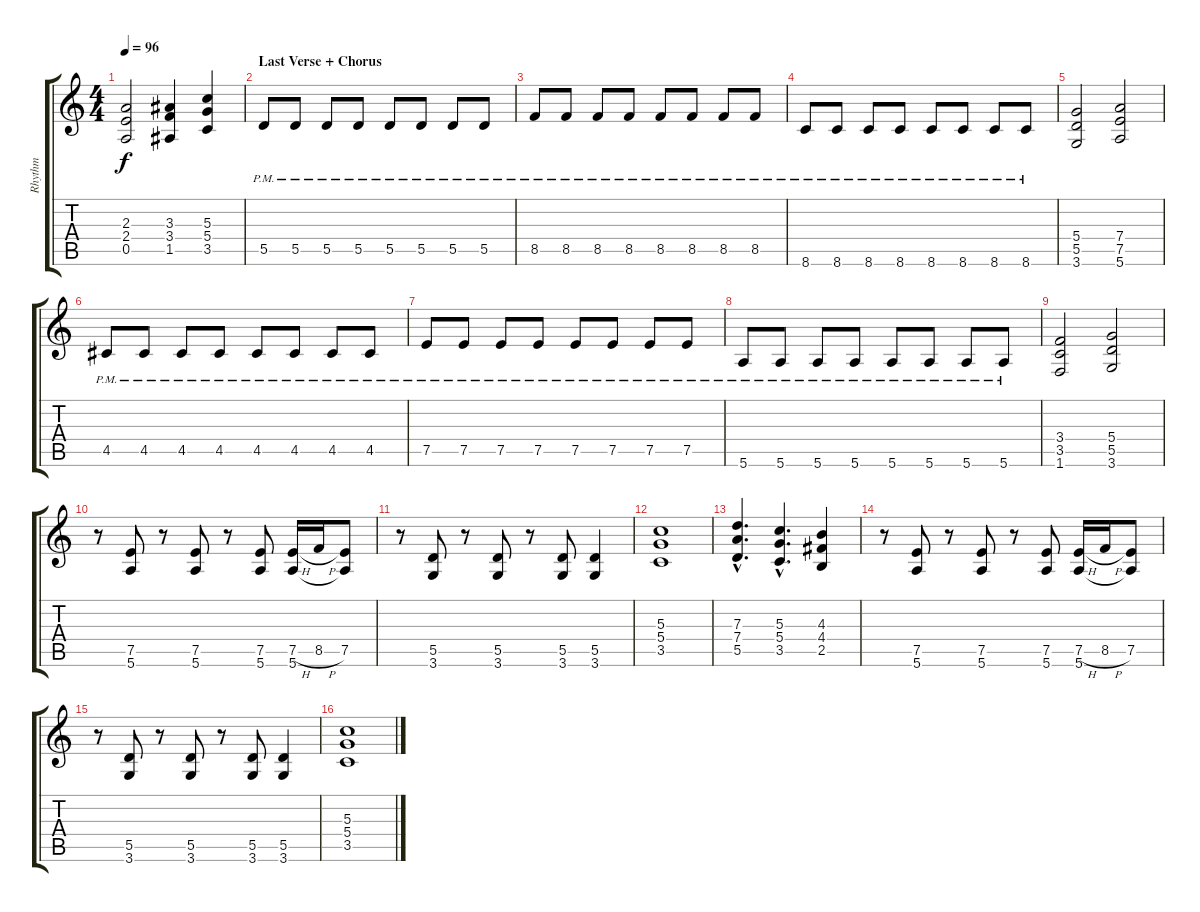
\track ("Rhythm" "Rhythm") {instrument distortionguitar}
\staff {score tabs}
\tuning (E4 B3 G3 D3 A2 E2) {hide}
\ts (4 4)
\tempo 96
\clef g2
\ks c
(2.3 2.4 0.5).2{dy f} (3.3 3.4 1.5).4 (5.3 5.4 3.5).4 |
\section ("" "Last Verse + Chorus")
5.5{pm}.8 5.5{pm}.8 5.5{pm}.8 5.5{pm}.8 5.5{pm}.8 5.5{pm}.8 5.5{pm}.8 5.5{pm}.8 |
8.5{pm}.8 8.5{pm}.8 8.5{pm}.8 8.5{pm}.8 8.5{pm}.8 8.5{pm}.8 8.5{pm}.8 8.5{pm}.8 |
8.6{pm}.8 8.6{pm}.8 8.6{pm}.8 8.6{pm}.8 8.6{pm}.8 8.6{pm}.8 8.6{pm}.8 8.6{pm}.8 |
(5.4 5.5 3.6).2 (7.4 7.5 5.6).2 |
4.5{pm}.8 4.5{pm}.8 4.5{pm}.8 4.5{pm}.8 4.5{pm}.8 4.5{pm}.8 4.5{pm}.8 4.5{pm}.8 |
7.5{pm}.8 7.5{pm}.8 7.5{pm}.8 7.5{pm}.8 7.5{pm}.8 7.5{pm}.8 7.5{pm}.8 7.5{pm}.8 |
5.6{pm}.8 5.6{pm}.8 5.6{pm}.8 5.6{pm}.8 5.6{pm}.8 5.6{pm}.8 5.6{pm}.8 5.6{pm}.8 |
(3.4 3.5 1.6).2 (5.4 5.5 3.6).2 |
r.8 (7.5 5.6).8 r.8 (7.5 5.6).8 r.8 (7.5 5.6).8 (7.5{h} 5.6).16 8.5{h}.16 (7.5 5.6{t}).8 |
r.8 (5.5 3.6).8 r.8 (5.5 3.6).8 r.8 (5.5 3.6).8 (5.5 3.6).4 |
(5.3 5.4 3.5).1 |
(7.3{hac} 7.4{hac} 5.5{hac}).4{d} (5.3{hac} 5.4{hac} 3.5{hac}).4{d} (4.3 4.4 2.5).4 |
r.8 (7.5 5.6).8 r.8 (7.5 5.6).8 r.8 (7.5 5.6).8 (7.5{h} 5.6).16 8.5{h}.16 (7.5 5.6{t}).8 |
r.8 (5.5 3.6).8 r.8 (5.5 3.6).8 r.8 (5.5 3.6).8 (5.5 3.6).4 |
(5.3 5.4 3.5).1
